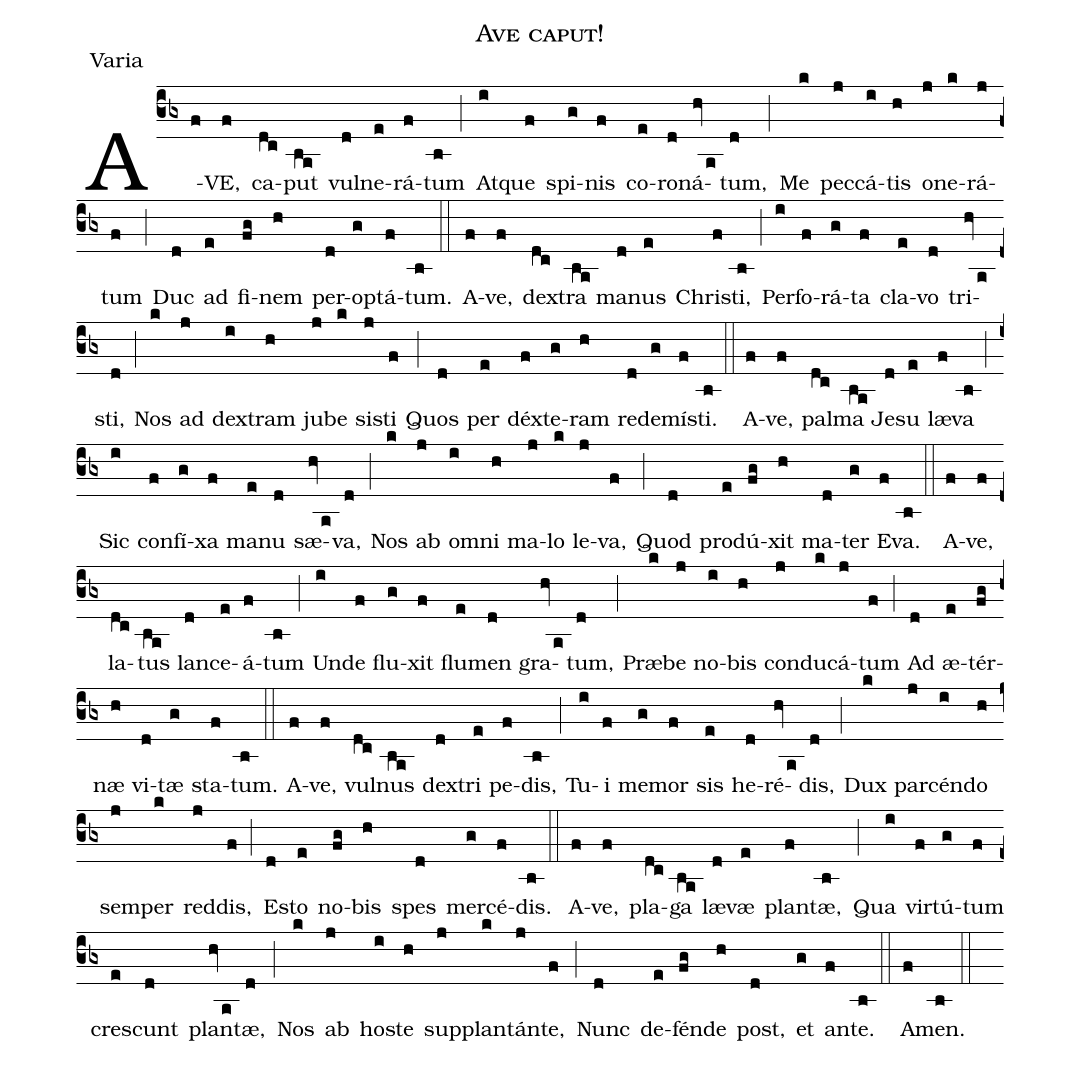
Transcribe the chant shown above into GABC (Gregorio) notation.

name:Ave caput!;
office-part:Varia;
%%
(cb3)A(f)VE,(f) ca(dc)put(ba) vul(d)ne(e)rá(f)tum(b) (;) At(i)que(f) spi(g)nis(f) co(e)ro(d)ná(hva)tum,(d) (;) Me(k) pec(j)cá(i)tis(h) o(j)ne(k)rá(j)tum(f) (;) Duc(d) ad(e) fi(fg)nem(h) per(d)op(g)tá(f)tum.(b) (::) A(f)ve,(f) dex(dc)tra(ba) ma(d)nus(e) Chri(f)sti,(b) (;) Per(i)fo(f)rá(g)ta(f) cla(e)vo(d) tri(hva)sti,(d) (;) Nos(k) ad(j) dex(i)tram(h) ju(j)be(k) si(j)sti(f) (;) Quos(d) per(e) déx(f)te(g)ram(h) red(d)e(g)mí(f)sti.(b) (::) A(f)ve,(f) pal(dc)ma(ba) Je(d)su(e) læ(f)va(b) (;) Sic(i) con(f)fí(g)xa(f) ma(e)nu(d) sæ(hva)va,(d) (;) Nos(k) ab(j) om(i)ni(h) ma(j)lo(k) le(j)va,(f) (;) Quod(d) pro(e)dú(fg)xit(h) ma(d)ter(g) E(f)va.(b) (::) A(f)ve,(f) la(dc)tus(ba) lan(d)ce(e)á(f)tum(b) (;) Un(i)de(f) flu(g)xit(f) flu(e)men(d) gra(hva)tum,(d) (;) Præ(k)be(j) no(i)bis(h) con(j)du(k)cá(j)tum(f) (;) Ad(d) æ(e)tér(fg)næ(h) vi(d)tæ(g) sta(f)tum.(b) (::) A(f)ve,(f) vul(dc)nus(ba) dex(d)tri(e) pe(f)dis,(b) (;) Tu(i)i(f) me(g)mor(f) sis(e) he(d)ré(hva)dis,(d) (;) Dux(k) par(j)cén(i)do(h) sem(j)per(k) red(j)dis,(f) (;) E(d)sto(e) no(fg)bis(h) spes(d) mer(g)cé(f)dis.(b) (::) A(f)ve,(f) pla(dc)ga(ba) læ(d)væ(e) plan(f)tæ,(b) (;) Qua(i) vir(f)tú(g)tum(f) cre(e)scunt(d) plan(hva)tæ,(d) (;) Nos(k) ab(j) ho(i)ste(h) sup(j)plan(k)tán(j)te,(f) (;) Nunc(d) de(e)fén(fg)de(h) post,(d) et(g) an(f)te.(b) (::) A(f)men.(b) (::)
